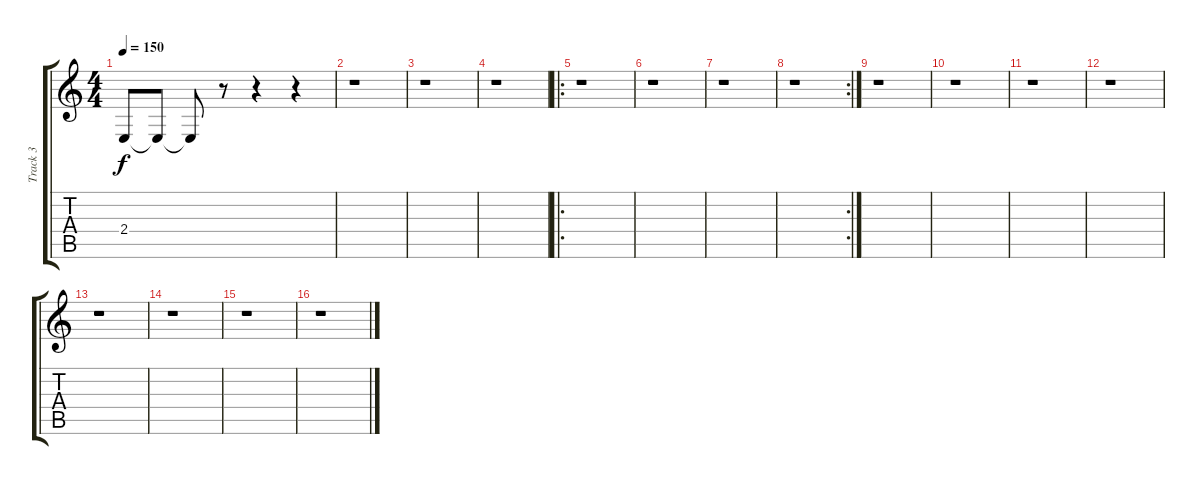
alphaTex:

\track ("Track 3" "Track 3") {instrument accordion}
\staff {score tabs}
\tuning (E4 B3 G3 D3 A2 E2) {hide}
\ts (4 4)
\tempo 150
\clef g2
\ks c
2.4.8{dy f} 2.4{t}.8 2.4{t}.8 r.8 r.4 r.4 |
r.1 |
r.1 |
r.1 |
\ro
r.1 |
r.1 |
r.1 |
\rc 2
r.1 |
r.1 |
r.1 |
r.1 |
r.1 |
r.1 |
r.1 |
r.1 |
r.1
